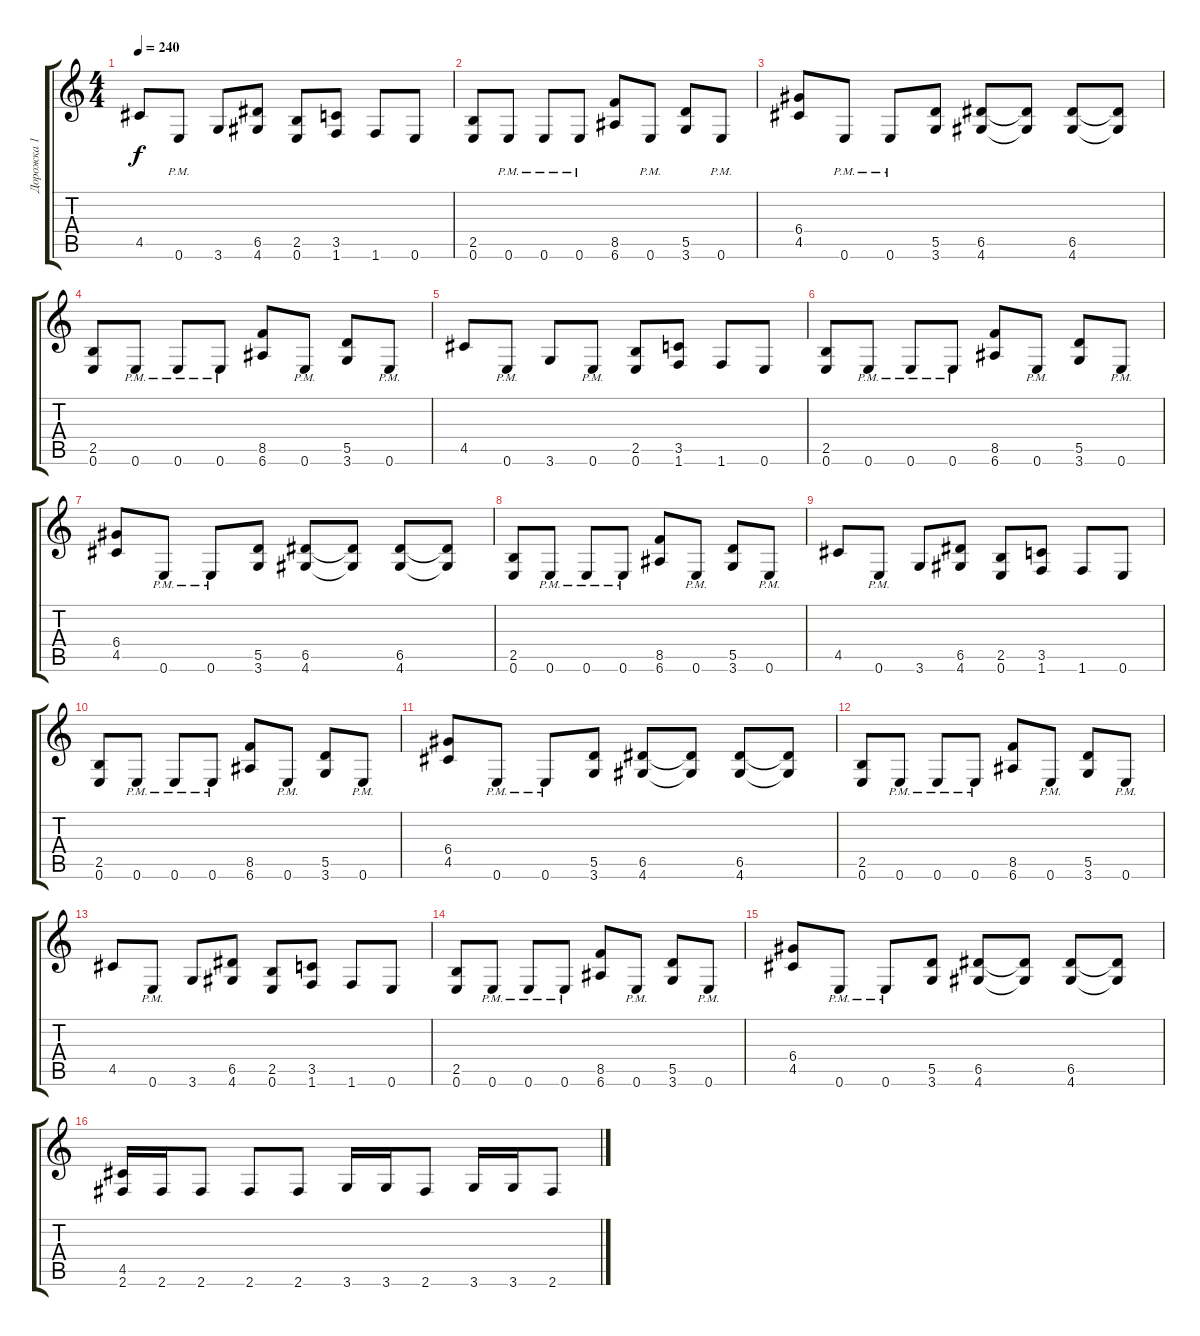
\track ("Дорожка 1" "Дорожка 1") {instrument distortionguitar}
\staff {score tabs}
\tuning (E4 B3 G3 D3 A2 E2) {hide}
\ts (4 4)
\tempo 240
\clef g2
\ks c
4.5.8{dy f} 0.6{pm}.8 3.6.8 (6.5 4.6).8 (2.5 0.6).8 (3.5 1.6).8 1.6.8 0.6.8 |
(2.5 0.6).8 0.6{pm}.8 0.6{pm}.8 0.6{pm}.8 (8.5 6.6).8 0.6{pm}.8 (5.5 3.6).8 0.6{pm}.8 |
(6.4 4.5).8 0.6{pm}.8 0.6{pm}.8 (5.5 3.6).8 (6.5 4.6).8 (6.5{t} 4.6{t}).8 (6.5 4.6).8 (6.5{t} 4.6{t}).8 |
(2.5 0.6).8 0.6{pm}.8 0.6{pm}.8 0.6{pm}.8 (8.5 6.6).8 0.6{pm}.8 (5.5 3.6).8 0.6{pm}.8 |
4.5.8 0.6{pm}.8 3.6.8 0.6{pm}.8 (2.5 0.6).8 (3.5 1.6).8 1.6.8 0.6.8 |
(2.5 0.6).8 0.6{pm}.8 0.6{pm}.8 0.6{pm}.8 (8.5 6.6).8 0.6{pm}.8 (5.5 3.6).8 0.6{pm}.8 |
(6.4 4.5).8 0.6{pm}.8 0.6{pm}.8 (5.5 3.6).8 (6.5 4.6).8 (6.5{t} 4.6{t}).8 (6.5 4.6).8 (6.5{t} 4.6{t}).8 |
(2.5 0.6).8 0.6{pm}.8 0.6{pm}.8 0.6{pm}.8 (8.5 6.6).8 0.6{pm}.8 (5.5 3.6).8 0.6{pm}.8 |
4.5.8 0.6{pm}.8 3.6.8 (6.5 4.6).8 (2.5 0.6).8 (3.5 1.6).8 1.6.8 0.6.8 |
(2.5 0.6).8 0.6{pm}.8 0.6{pm}.8 0.6{pm}.8 (8.5 6.6).8 0.6{pm}.8 (5.5 3.6).8 0.6{pm}.8 |
(6.4 4.5).8 0.6{pm}.8 0.6{pm}.8 (5.5 3.6).8 (6.5 4.6).8 (6.5{t} 4.6{t}).8 (6.5 4.6).8 (6.5{t} 4.6{t}).8 |
(2.5 0.6).8 0.6{pm}.8 0.6{pm}.8 0.6{pm}.8 (8.5 6.6).8 0.6{pm}.8 (5.5 3.6).8 0.6{pm}.8 |
4.5.8 0.6{pm}.8 3.6.8 (6.5 4.6).8 (2.5 0.6).8 (3.5 1.6).8 1.6.8 0.6.8 |
(2.5 0.6).8 0.6{pm}.8 0.6{pm}.8 0.6{pm}.8 (8.5 6.6).8 0.6{pm}.8 (5.5 3.6).8 0.6{pm}.8 |
(6.4 4.5).8 0.6{pm}.8 0.6{pm}.8 (5.5 3.6).8 (6.5 4.6).8 (6.5{t} 4.6{t}).8 (6.5 4.6).8 (6.5{t} 4.6{t}).8 |
(4.5 2.6).16 2.6.16 2.6.8 2.6.8 2.6.8 3.6.16 3.6.16 2.6.8 3.6.16 3.6.16 2.6.8
